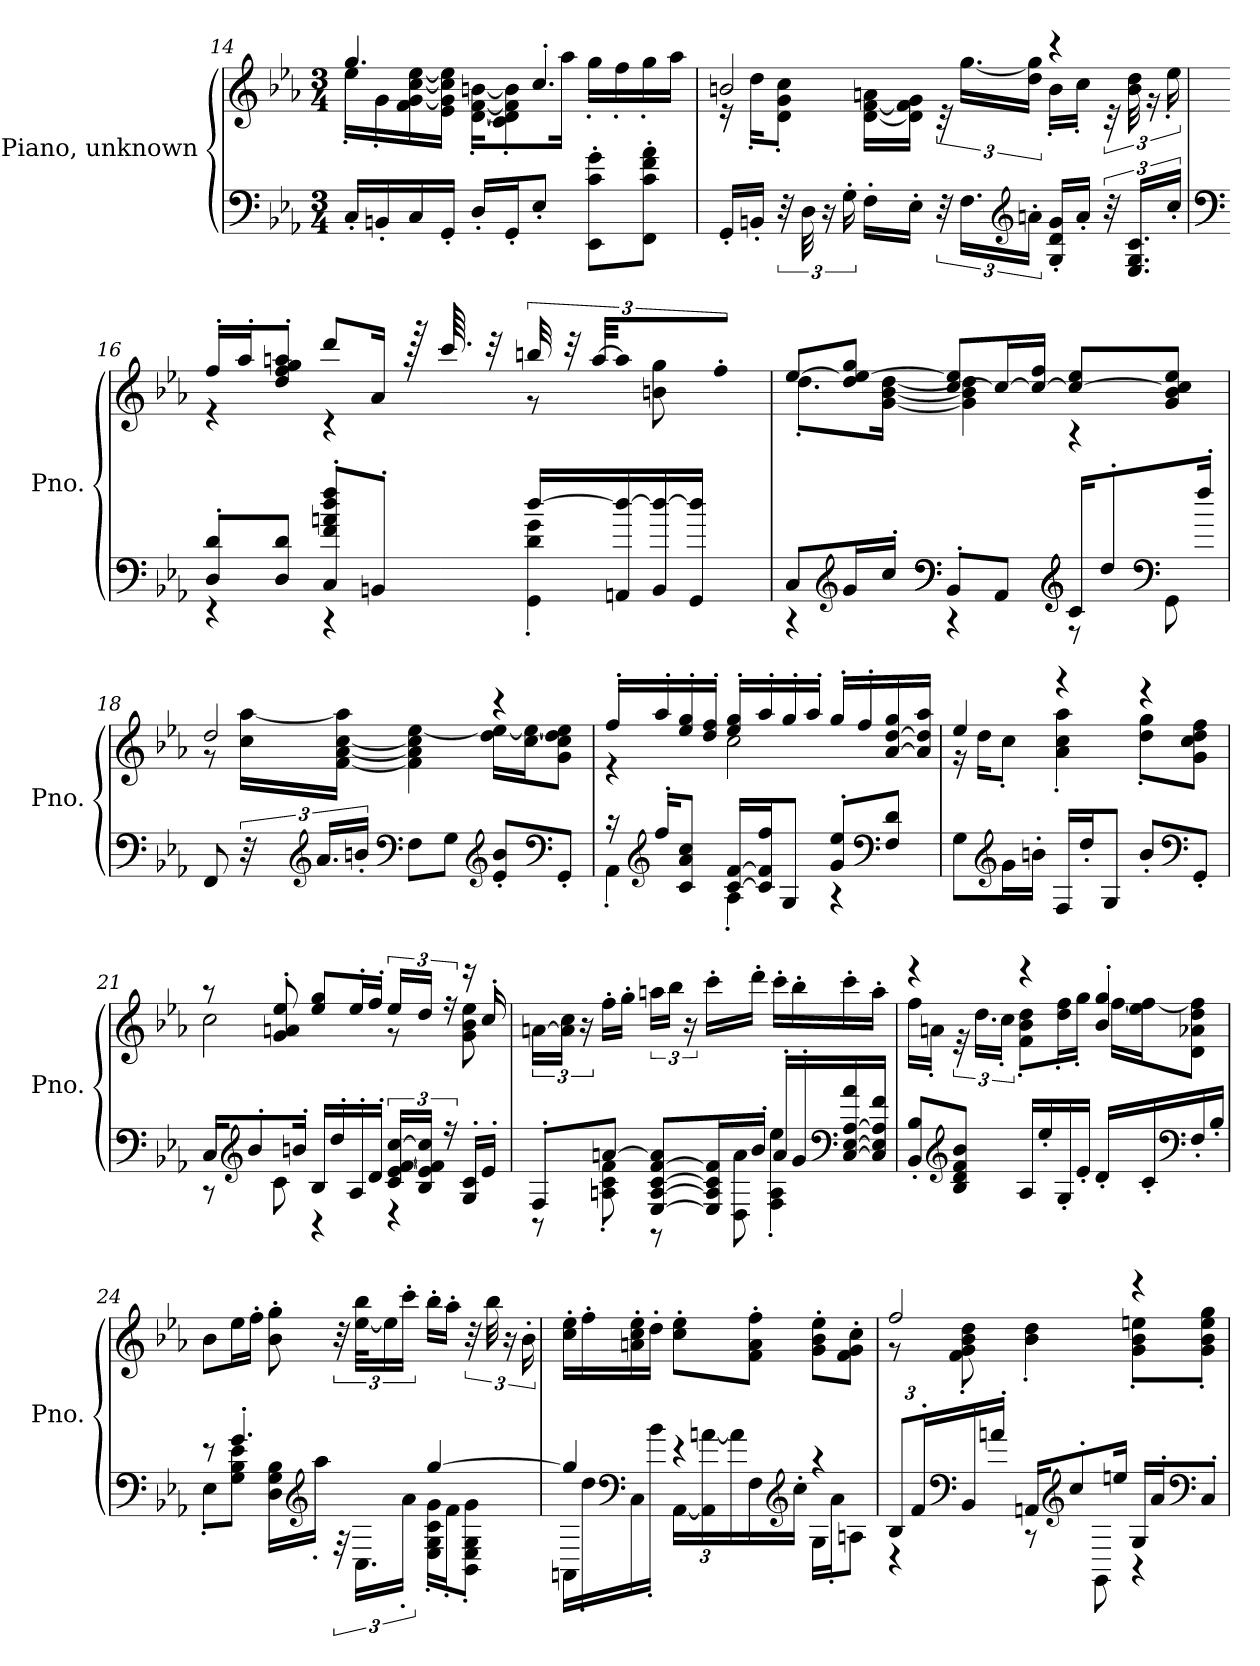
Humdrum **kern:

**kern	**kern
*part1	*part1
*staff2	*staff1
*I"Piano, unknown	*
*I'Pno.	*
!!LO:PB:g=z
*clefF4	*clefG2
*k[b-e-a-]	*k[b-e-a-]
*M3/4	*M3/4
=14	=14
*	*^
16C'/LL	4.gg/	16ee-'\LL
16BBn'/	.	16g'\
16C/	.	16f\ [16g\ [16cc\ [16ee-\
16GG'/JJ	.	16e-\ 16g\] 16cc\] 16ee-\]JJ
16D'/LL	.	[16d\' [16f\' [16bn\'KL
16GG'/J	.	8c\' 8d\]' 8f\]' 8b\]'
8E-'/J	4.cc'/	.
.	.	16aa-\Jk
8EE-\' 8c\' 8g\'L	.	16gg'\LL
.	.	16ff'\
8FF\' 8c\' 8f\' 8a-\'J	.	16gg'\
.	.	16aa-\JJ
=15	=15	=15
16GG'/LL	2bn/	16r
16BBn'/JJ	.	16dd'\KL
48r	.	8d\' 8g\' 8cc\'J
48D\	.	.
24r	.	.
24G'\	.	.
16F'\LL	.	[16d\ [16f\ 16an\LL
16E-'\JJ	.	16d\] 16f\] 16g\JJ
48r	.	48r
24.F\LL	.	[24.gg\LL
*clefG2	*	*
24an'\JJ	.	24dd\ 24gg\]JJ
16G/' 16d/' 16g/'LL	4r	16b'\LL
16a'/JJ	.	16cc'\JJ
48r	.	48r
24.E-/ 24.G/ 24.c/LL	.	48b\ 48dd\
.	.	24r
24cc'/JJ	.	24ee-'\
!!LO:LB:g=z	!!
=16	=16	=16
*clefF4	*	*
*^	*	*
8D/' 8d/'L	4r	16ff'/LL	4r
.	.	16aa-'/J	.
8D/ 8d/J	.	8dd/' 8ff/' 8gg/' 8aan/'J	.
8C/' 8f/' 8an/' 8dd/' 8ff/'L	4r	8ddd/L	4r
8BBn'/J	.	16a-/Jk	.
.	.	128r	.
.	.	64.ccc/	.
.	.	32r	.
[16dd/LL	4GG\' 4d\' 4g\'	48bbn/	8r
.	.	48r	.
.	.	[48aa/KKL	.
16AAn/ 16dd/_	.	8aa/]	.
16BB/ 16dd/_	.	.	8bn\ 8gg\
16GG/ 16dd/]JJ	.	16ff'/Jk	.
=17	=17	=17	=17
8C/L	4r	[8ee-/L	8.dd'\L
*clefG2	*	*	*
16g/L	.	8dd/ 8ee-/_ 8gg/J	.
16cc'/JJ	.	.	[16g\ [16b-\ [16dd\Jk
*clefF4	*	*	*
8BB-'/L	4r	[8cc/ 8ee-/]L	4g\] 4b-\] 4dd\]
8AA-/J	.	16cc/L_	.
.	.	16cc/_ 16ff/JJ	.
*clefG2	*	*	*
16c/KL	8r	8cc/_ 8ee-/L	4r
8dd'/	.	.	.
*clefF4	*	*	*
.	8GG\	8g/ 8b-/ 8cc/] 8ee-/J	.
16ff'/Jk	.	.	.
*v	*v	*	*
!!LO:LB:g=z	!!
=18	=18	=18
8FF/	2dd/	8r
48r	.	16cc\ [16aa-\LL
*clefG2	*	*
24.a-/LL	.	.
.	.	[16f\ [16a-\ [16cc\ 16aa-\]JJ
24bn'/JJ	.	.
*clefF4	*	*
8F\L	.	4f\] 4a-\] 4cc\] [4ee-\
8G\J	.	.
*clefG2	*	*
8e-/' 8b/'L	4r	16dd\ 16ee-\_LL
.	.	16cc\ 16ee-\_J
*clefF4	*	*
8GG'/J	.	8g\ 8cc\ 8dd\ 8ee-\]J
=19	=19	=19
*^	*	*
16r	4AA-'\	16ff'/LL	4r
*clefG2	*	*	*
16ff'/KL	.	16aa-'/	.
8c/ 8a-/ 8cc/J	.	16ee-/' 16gg/'	.
.	.	16dd/' 16ff/'JJ	.
[16c/ [16f/LL	4A-'\	16ee-/' 16gg/'LL	2cc\
16c/] 16f/] 16ff/J	.	16aa-'/	.
8G/J	.	16gg'/	.
.	.	16aa-'/JJ	.
8g/' 8ee-/'L	4r	16gg'/LL	.
.	.	16ff'/	.
*clefF4	*	*	*
8F/ 8d/J	.	[16a-/ [16dd/ 16gg/	.
.	.	16a-/] 16dd/] 16aa-/JJ	.
*v	*v	*	*
!!LO:LB:g=z	!!
=20	=20	=20
8G\L	4ee-/	16r
.	.	16dd\KL
*clefG2	*	*
16g\L	.	8cc'\J
16bn'\JJ	.	.
16F/LL	4r	4a-\' 4cc\' 4aa-\'
16dd'/J	.	.
8G/J	.	.
8b'/L	4r	8dd\' 8gg\'L
*clefF4	*	*
8GG'/J	.	8g\ 8cc\ 8dd\ 8ff\J
=21	=21	=21
*^	*	*
16C/KL	8r	8r	2cc\
*clefG2	*	*	*
8b-'/	.	.	.
.	8c\	8g/' 8an/' 8ee-/'	.
16bn'/Jk	.	.	.
16B-/LL	4r	8ee-/ 8gg/L	.
16dd'/	.	.	.
16A-'/	.	16ee-'/L	.
16d'/JJ	.	16ff'/JJ	.
24c/ [24e-/ [24f/ [24cc/LL	4r	24ee-/LL	8r
24B-/ 24e-/] 24f/] 24cc/]JJ	.	24dd/JJ	.
24r	.	24r	.
16G/' 16c/'LL	.	16r	8g\ 8b-\ 8ee-\
16e-'/JJ	.	16cc'/	.
*	*	*v	*v
!!LO:LB:g=z
=22	=22	=22
8F'/L	8r	[24an\LL
.	.	24a\] 24cc\JJ
.	.	24r
[8an/J	8An\' 8c\' 8f\'	16ff'\LL
.	.	16gg'\JJ
[8E-/ [8A/ [8c/ [8f/ 8a/]L	8r	24aan\LL
.	.	24bb-\JJ
.	.	24r
16E-/] 16A/] 16c/] 16f/]L	8D\ 8a\	16ccc'\LL
16b-'/JJ	.	16ddd'\JJ
16a'/LL	4F\' 4A\' 4ee-\'	16ccc'\LL
16g'/	.	16bb-'\
*clefF4	*	*
[16C/ [16E-/ [16A/ 16a/	.	16ccc'\
16C/] 16E-/] 16A/] 16f/JJ	.	16aa'\JJ
*v	*v	*
=23	=23
*	*^
8BB-/' 8B-/'L	4r	16ff\LL
.	.	16an'\JJ
*clefG2	*	*
8B-/ 8d/ 8f/ 8b-/J	.	48r
.	.	24.dd\LL
.	.	24cc'\JJ
16A-/LL	4r	8f\' 8b-\' 8dd\'L
16ee-'/	.	.
16G'/	.	16dd\' 16ff\'L
16e-'/JJ	.	16gg'\JJ
16d'/LL	4b-/' 4gg/'	[16ff\LL
16c'/	.	16ee-\ 16ff\_J
*clefF4	*	*
16F'/	.	8d\ 8a-X\ 8dd\ 8ff\]J
16B-'/JJ	.	.
*	*v	*v
!!LO:LB:g=z
=24	=24
*^	*
8r	8E-'\L	8b-\L
4.g'/	8G\ 8B-\ 8e-\J	16ee-\L
.	.	16ff'\JJ
.	16D\ 16G\ 16B-\LL	8b-\' 8gg\'
*clefG2	*	*
.	16aa-'\JJ	.
.	48r	48r
.	24.C\LL	[48ee-\ 48bb-\KLL
.	.	24ee-\]
.	24a-'\JJ	24ccc'\JJ
[4gg/	16E-\' 16G\' 16c\' 16g\'LL	16bb-'\LL
.	16f'\J	16aa-'\JJ
.	8BB-\' 8E-\' 8G\' 8g\'J	48r
.	.	48bb-\
.	.	24r
.	.	24b-'\
=25	=25	=25
4gg/]	16AAn\LL	16cc\' 16ee-\'LL
.	16dd'\	16ff'\
*clefF4	*	*
.	16C\	16an\' 16cc\' 16ee-\'
.	16b-'\JJ	16dd'\JJ
*	*Xbrackettup	*
4r	[24AA\LL	8cc\' 8ee-\'L
.	24AA\] [24an\	.
.	24a\]	.
.	16F\	8f\' 8a\' 8ff\'J
*clefG2	*	*
.	16cc'\JJ	.
4r	16G\LL	8g\' 8b-\' 8ee-\'L
.	16a'\J	.
.	8An\J	8f\' 8g\' 8cc\'J
!!LO:PB:g=z
=26	=26	=26
*	*	*^
12B-/L	4r	2ff/	8r
24f'/L	.	.	.
*clefF4	*	*	*
16BB-/	.	.	8f\' 8g\' 8b-\' 8dd\'
16an'/JJ	.	.	.
16AAn/KL	8r	.	4b-\' 4dd\'
*clefG2	*	*	*
8cc'/	.	.	.
.	8GG\	.	.
16een/Jk	.	.	.
16G/LL	4r	4r	8g\' 8b-\' 8een\'L
16a'/J	.	.	.
*clefF4	*	*	*
8C'/J	.	.	8g\' 8b-\' 8ee\' 8gg\'J
*v	*v	*	*
*	*v	*v
=	=
*-	*-
